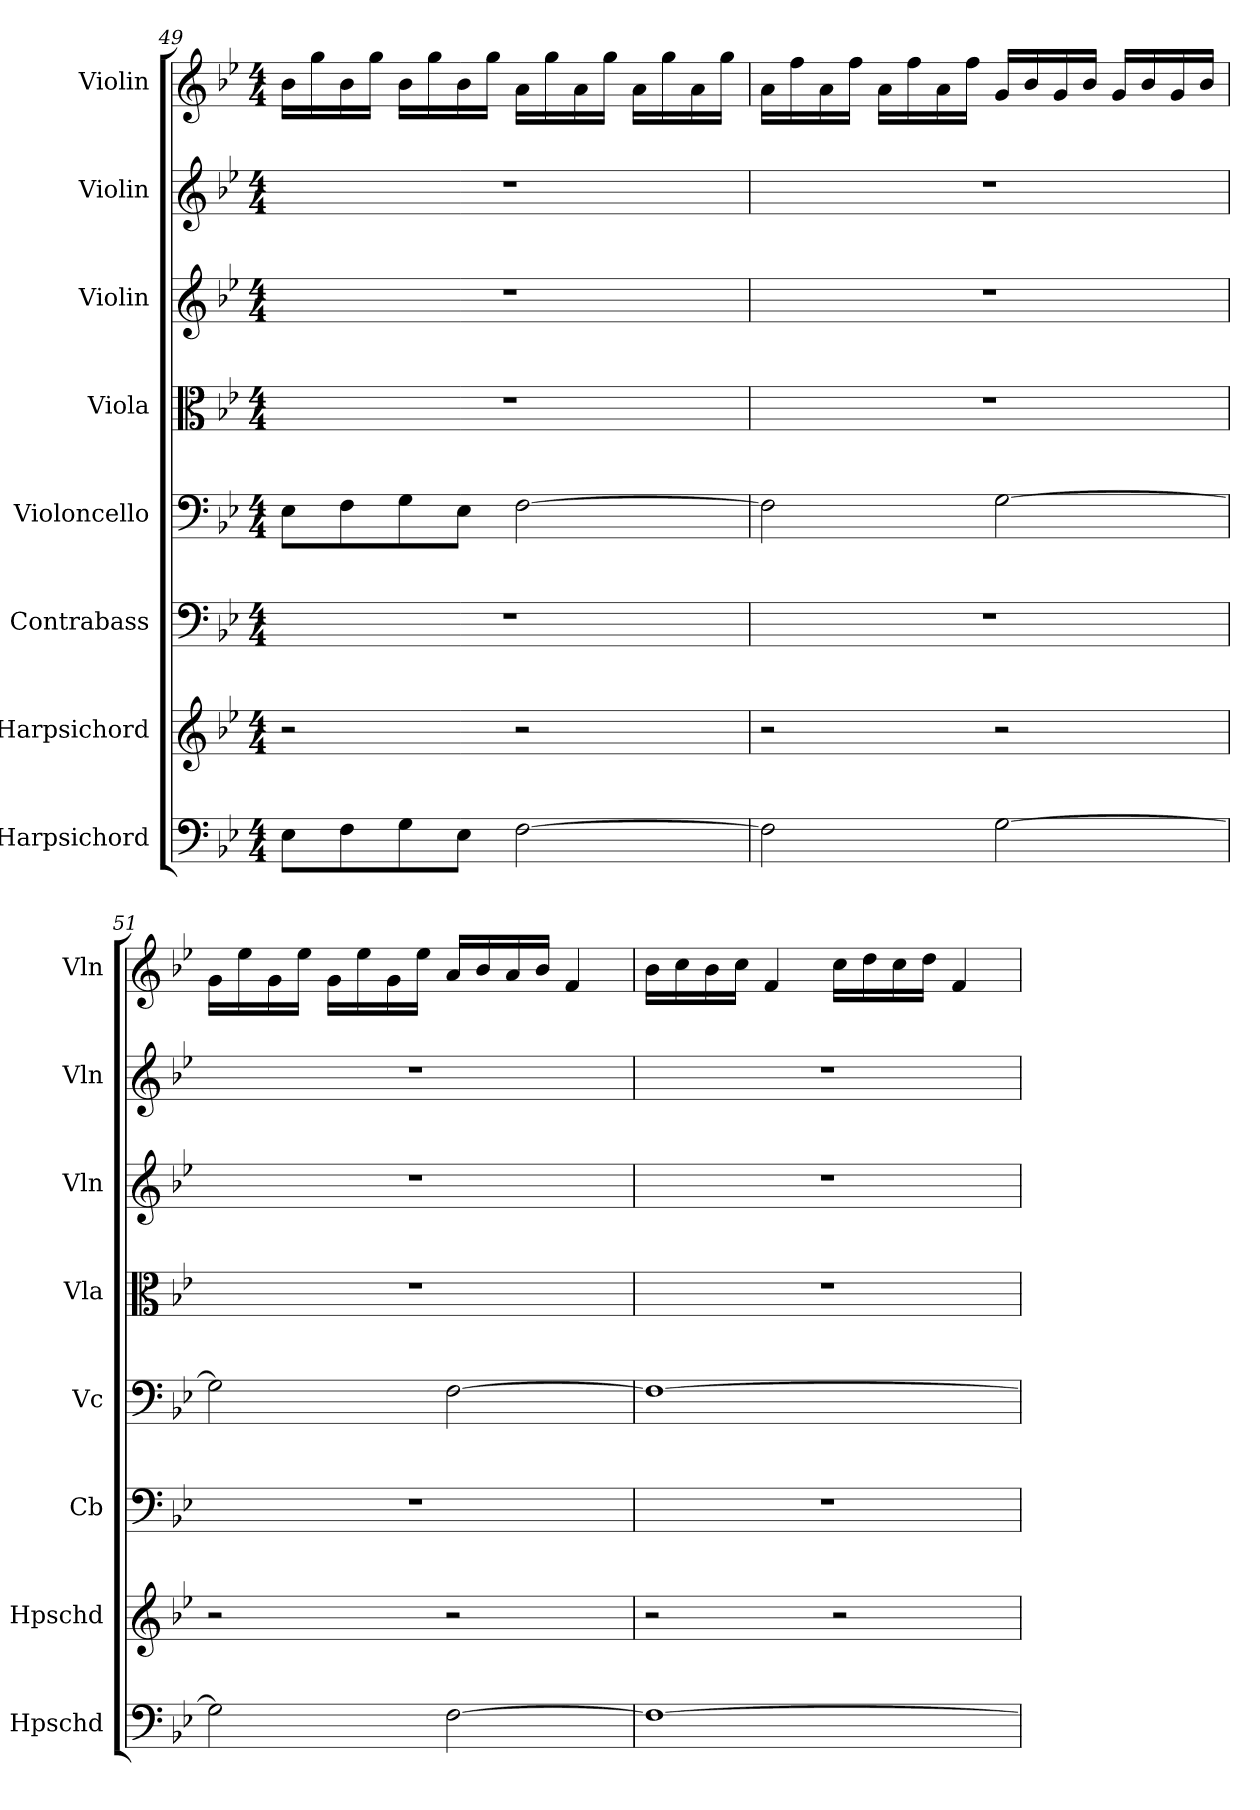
**kern	**kern	**kern	**kern	**kern	**kern	**kern	**kern
*part8	*part7	*part6	*part5	*part4	*part3	*part2	*part1
*staff8	*staff7	*staff6	*staff5	*staff4	*staff3	*staff2	*staff1
*I"Harpsichord	*I"Harpsichord	*I"Contrabass	*I"Violoncello	*I"Viola	*I"Violin	*I"Violin	*I"Violin
*I'Hpschd	*I'Hpschd	*I'Cb	*I'Vc	*I'Vla	*I'Vln	*I'Vln	*I'Vln
*clefF4	*clefG2	*clefF4	*clefF4	*clefC3	*clefG2	*clefG2	*clefG2
*k[b-e-]	*k[b-e-]	*k[b-e-]	*k[b-e-]	*k[b-e-]	*k[b-e-]	*k[b-e-]	*k[b-e-]
*M4/4	*M4/4	*M4/4	*M4/4	*M4/4	*M4/4	*M4/4	*M4/4
=49	=49	=49	=49	=49	=49	=49	=49
8E-\L	2r	1r	8E-\L	1r	1r	1r	16b-\LL
.	.	.	.	.	.	.	16gg\
8F\	.	.	8F\	.	.	.	16b-\
.	.	.	.	.	.	.	16gg\JJ
8G\	.	.	8G\	.	.	.	16b-\LL
.	.	.	.	.	.	.	16gg\
8E-\J	.	.	8E-\J	.	.	.	16b-\
.	.	.	.	.	.	.	16gg\JJ
[2F\	2r	.	[2F\	.	.	.	16a\LL
.	.	.	.	.	.	.	16gg\
.	.	.	.	.	.	.	16a\
.	.	.	.	.	.	.	16gg\JJ
.	.	.	.	.	.	.	16a\LL
.	.	.	.	.	.	.	16gg\
.	.	.	.	.	.	.	16a\
.	.	.	.	.	.	.	16gg\JJ
=50	=50	=50	=50	=50	=50	=50	=50
2F\]	2r	1r	2F\]	1r	1r	1r	16a\LL
.	.	.	.	.	.	.	16ff\
.	.	.	.	.	.	.	16a\
.	.	.	.	.	.	.	16ff\JJ
.	.	.	.	.	.	.	16a\LL
.	.	.	.	.	.	.	16ff\
.	.	.	.	.	.	.	16a\
.	.	.	.	.	.	.	16ff\JJ
[2G\	2r	.	[2G\	.	.	.	16g/LL
.	.	.	.	.	.	.	16b-/
.	.	.	.	.	.	.	16g/
.	.	.	.	.	.	.	16b-/JJ
.	.	.	.	.	.	.	16g/LL
.	.	.	.	.	.	.	16b-/
.	.	.	.	.	.	.	16g/
.	.	.	.	.	.	.	16b-/JJ
=51	=51	=51	=51	=51	=51	=51	=51
2G\]	2r	1r	2G\]	1r	1r	1r	16g\LL
.	.	.	.	.	.	.	16ee-\
.	.	.	.	.	.	.	16g\
.	.	.	.	.	.	.	16ee-\JJ
.	.	.	.	.	.	.	16g\LL
.	.	.	.	.	.	.	16ee-\
.	.	.	.	.	.	.	16g\
.	.	.	.	.	.	.	16ee-\JJ
[2F\	2r	.	[2F\	.	.	.	16a/LL
.	.	.	.	.	.	.	16b-/
.	.	.	.	.	.	.	16a/
.	.	.	.	.	.	.	16b-/JJ
.	.	.	.	.	.	.	4f/
=52	=52	=52	=52	=52	=52	=52	=52
1F_	2r	1r	1F_	1r	1r	1r	16b-\LL
.	.	.	.	.	.	.	16cc\
.	.	.	.	.	.	.	16b-\
.	.	.	.	.	.	.	16cc\JJ
.	.	.	.	.	.	.	4f/
.	2r	.	.	.	.	.	16cc\LL
.	.	.	.	.	.	.	16dd\
.	.	.	.	.	.	.	16cc\
.	.	.	.	.	.	.	16dd\JJ
.	.	.	.	.	.	.	4f/
=	=	=	=	=	=	=	=
*-	*-	*-	*-	*-	*-	*-	*-
